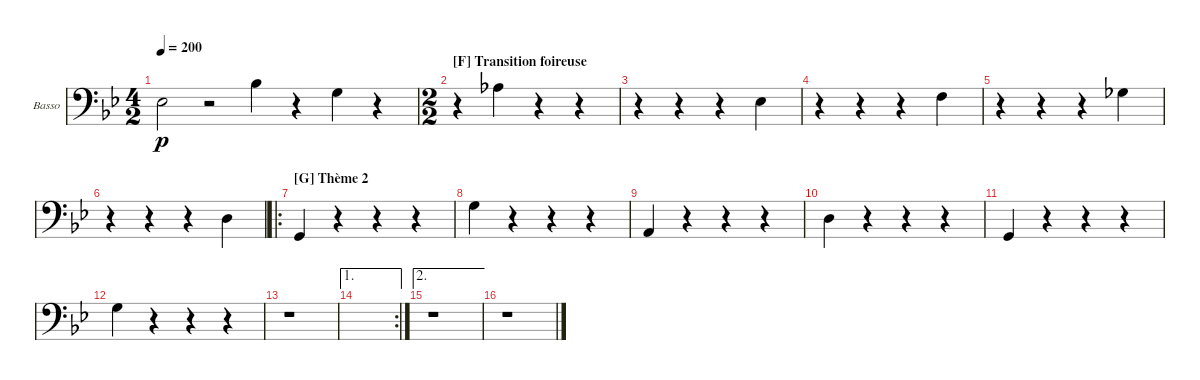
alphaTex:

\defaultSystemsLayout 4
\bracketExtendMode groupsimilarinstruments
\multiBarRest
\firstSystemTrackNameOrientation horizontal
\otherSystemsTrackNameOrientation horizontal
\track ("Basso" "Basso") {multiBarRest instrument contrabass}
\staff {score}
\tuning (G2 D2 A1 E1)
\ts (4 2)
\tempo 200
\clef f4
\ks gminor
1.2.2{dy p} r.2 13.3.4 r.4 0.1.4 r.4 |
\ts (2 2)
\section ("F" "Transition foireuse")
r.4 1.1.4 r.4 r.4 |
r.4 r.4 r.4 6.3.4 |
r.4 r.4 r.4 3.2.4 |
r.4 r.4 r.4 4.2.4 |
r.4 r.4 r.4 0.2.4 |
\ro
\section ("G" "Thème 2")
3.4.4 r.4 r.4 r.4 |
0.1.4 r.4 r.4 r.4 |
5.4.4 r.4 r.4 r.4 |
5.3.4 r.4 r.4 r.4 |
3.4.4 r.4 r.4 r.4 |
0.1.4 r.4 r.4 r.4 |
r.1 |
\ae 1
\rc 2
|
\ae 2
r.1 |
r.1
